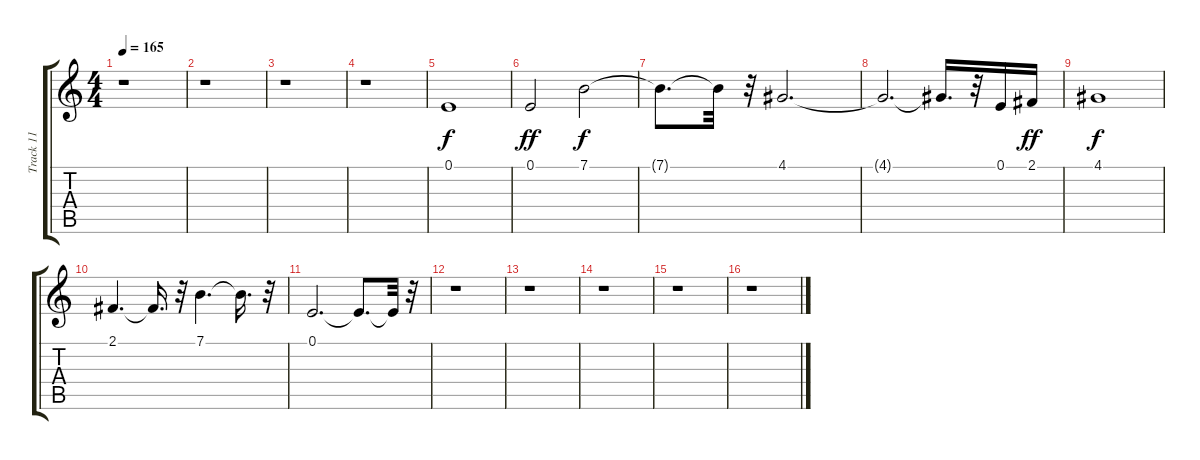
\track ("Track 11" "Track 11") {instrument synthvoice}
\staff {score tabs}
\tuning (E4 B3 G3 D3 A2 E2) {hide}
\ts (4 4)
\tempo 165
\clef g2
\ks c
r.1{dy f} |
r.1 |
r.1 |
r.1 |
0.1.1 |
0.1.2{dy ff} 7.1.2{dy f} |
7.1{t}.8{d} 7.1{t}.32 r.32 4.1.2{d} |
4.1{t}.2{d} 4.1{t}.16{d} r.32 0.1.16 2.1.16{dy ff} |
4.1.1{dy f} |
2.1.4{d} 2.1{t}.16{d} r.32 7.1.4{d} 7.1{t}.16{d} r.32 |
0.1.2{d} 0.1{t}.8{d} 0.1{t}.32 r.32 |
r.1 |
r.1 |
r.1 |
r.1 |
r.1
